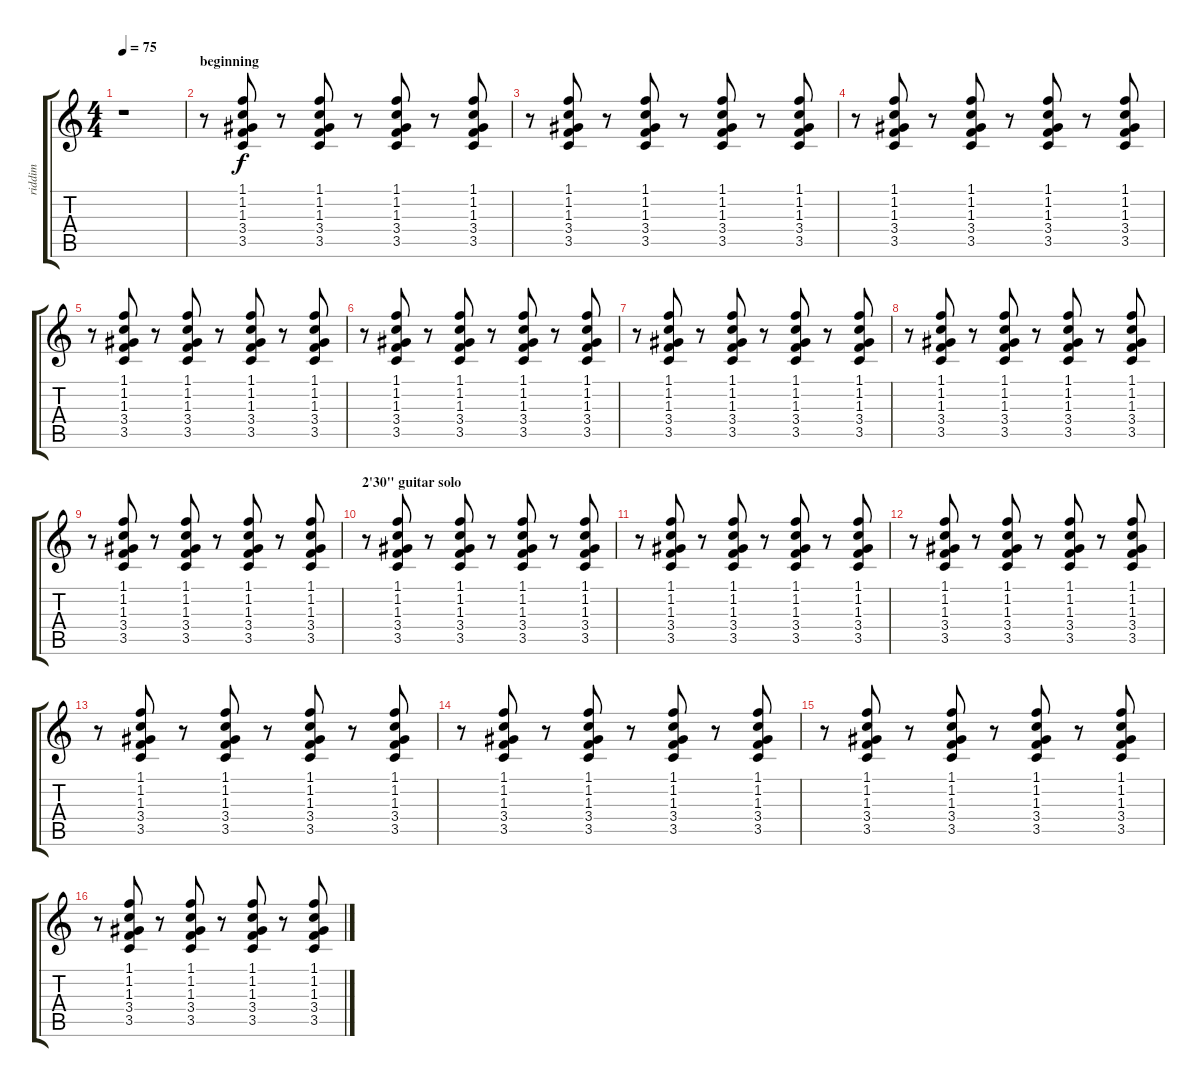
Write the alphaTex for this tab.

\track ("riddim" "riddim") {instrument electricguitarclean}
\staff {score tabs}
\tuning (E4 B3 G3 D3 A2 E2) {hide}
\ts (4 4)
\tempo 75
\clef g2
\ks c
r.1{dy f instrument electricguitarclean} |
\section ("" "beginning")
r.8 (1.1 1.2 1.3 3.4 3.5).8 r.8 (1.1 1.2 1.3 3.4 3.5).8 r.8 (1.1 1.2 1.3 3.4 3.5).8 r.8 (1.1 1.2 1.3 3.4 3.5).8 |
r.8 (1.1 1.2 1.3 3.4 3.5).8 r.8 (1.1 1.2 1.3 3.4 3.5).8 r.8 (1.1 1.2 1.3 3.4 3.5).8 r.8 (1.1 1.2 1.3 3.4 3.5).8 |
r.8 (1.1 1.2 1.3 3.4 3.5).8 r.8 (1.1 1.2 1.3 3.4 3.5).8 r.8 (1.1 1.2 1.3 3.4 3.5).8 r.8 (1.1 1.2 1.3 3.4 3.5).8 |
r.8 (1.1 1.2 1.3 3.4 3.5).8 r.8 (1.1 1.2 1.3 3.4 3.5).8 r.8 (1.1 1.2 1.3 3.4 3.5).8 r.8 (1.1 1.2 1.3 3.4 3.5).8 |
r.8 (1.1 1.2 1.3 3.4 3.5).8 r.8 (1.1 1.2 1.3 3.4 3.5).8 r.8 (1.1 1.2 1.3 3.4 3.5).8 r.8 (1.1 1.2 1.3 3.4 3.5).8 |
r.8 (1.1 1.2 1.3 3.4 3.5).8 r.8 (1.1 1.2 1.3 3.4 3.5).8 r.8 (1.1 1.2 1.3 3.4 3.5).8 r.8 (1.1 1.2 1.3 3.4 3.5).8 |
r.8 (1.1 1.2 1.3 3.4 3.5).8 r.8 (1.1 1.2 1.3 3.4 3.5).8 r.8 (1.1 1.2 1.3 3.4 3.5).8 r.8 (1.1 1.2 1.3 3.4 3.5).8 |
r.8 (1.1 1.2 1.3 3.4 3.5).8 r.8 (1.1 1.2 1.3 3.4 3.5).8 r.8 (1.1 1.2 1.3 3.4 3.5).8 r.8 (1.1 1.2 1.3 3.4 3.5).8 |
\section ("" "2'30\" guitar solo")
r.8 (1.1 1.2 1.3 3.4 3.5).8 r.8 (1.1 1.2 1.3 3.4 3.5).8 r.8 (1.1 1.2 1.3 3.4 3.5).8 r.8 (1.1 1.2 1.3 3.4 3.5).8 |
r.8 (1.1 1.2 1.3 3.4 3.5).8 r.8 (1.1 1.2 1.3 3.4 3.5).8 r.8 (1.1 1.2 1.3 3.4 3.5).8 r.8 (1.1 1.2 1.3 3.4 3.5).8 |
r.8 (1.1 1.2 1.3 3.4 3.5).8 r.8 (1.1 1.2 1.3 3.4 3.5).8 r.8 (1.1 1.2 1.3 3.4 3.5).8 r.8 (1.1 1.2 1.3 3.4 3.5).8 |
r.8 (1.1 1.2 1.3 3.4 3.5).8 r.8 (1.1 1.2 1.3 3.4 3.5).8 r.8 (1.1 1.2 1.3 3.4 3.5).8 r.8 (1.1 1.2 1.3 3.4 3.5).8 |
r.8 (1.1 1.2 1.3 3.4 3.5).8 r.8 (1.1 1.2 1.3 3.4 3.5).8 r.8 (1.1 1.2 1.3 3.4 3.5).8 r.8 (1.1 1.2 1.3 3.4 3.5).8 |
r.8 (1.1 1.2 1.3 3.4 3.5).8 r.8 (1.1 1.2 1.3 3.4 3.5).8 r.8 (1.1 1.2 1.3 3.4 3.5).8 r.8 (1.1 1.2 1.3 3.4 3.5).8 |
r.8 (1.1 1.2 1.3 3.4 3.5).8 r.8 (1.1 1.2 1.3 3.4 3.5).8 r.8 (1.1 1.2 1.3 3.4 3.5).8 r.8 (1.1 1.2 1.3 3.4 3.5).8
